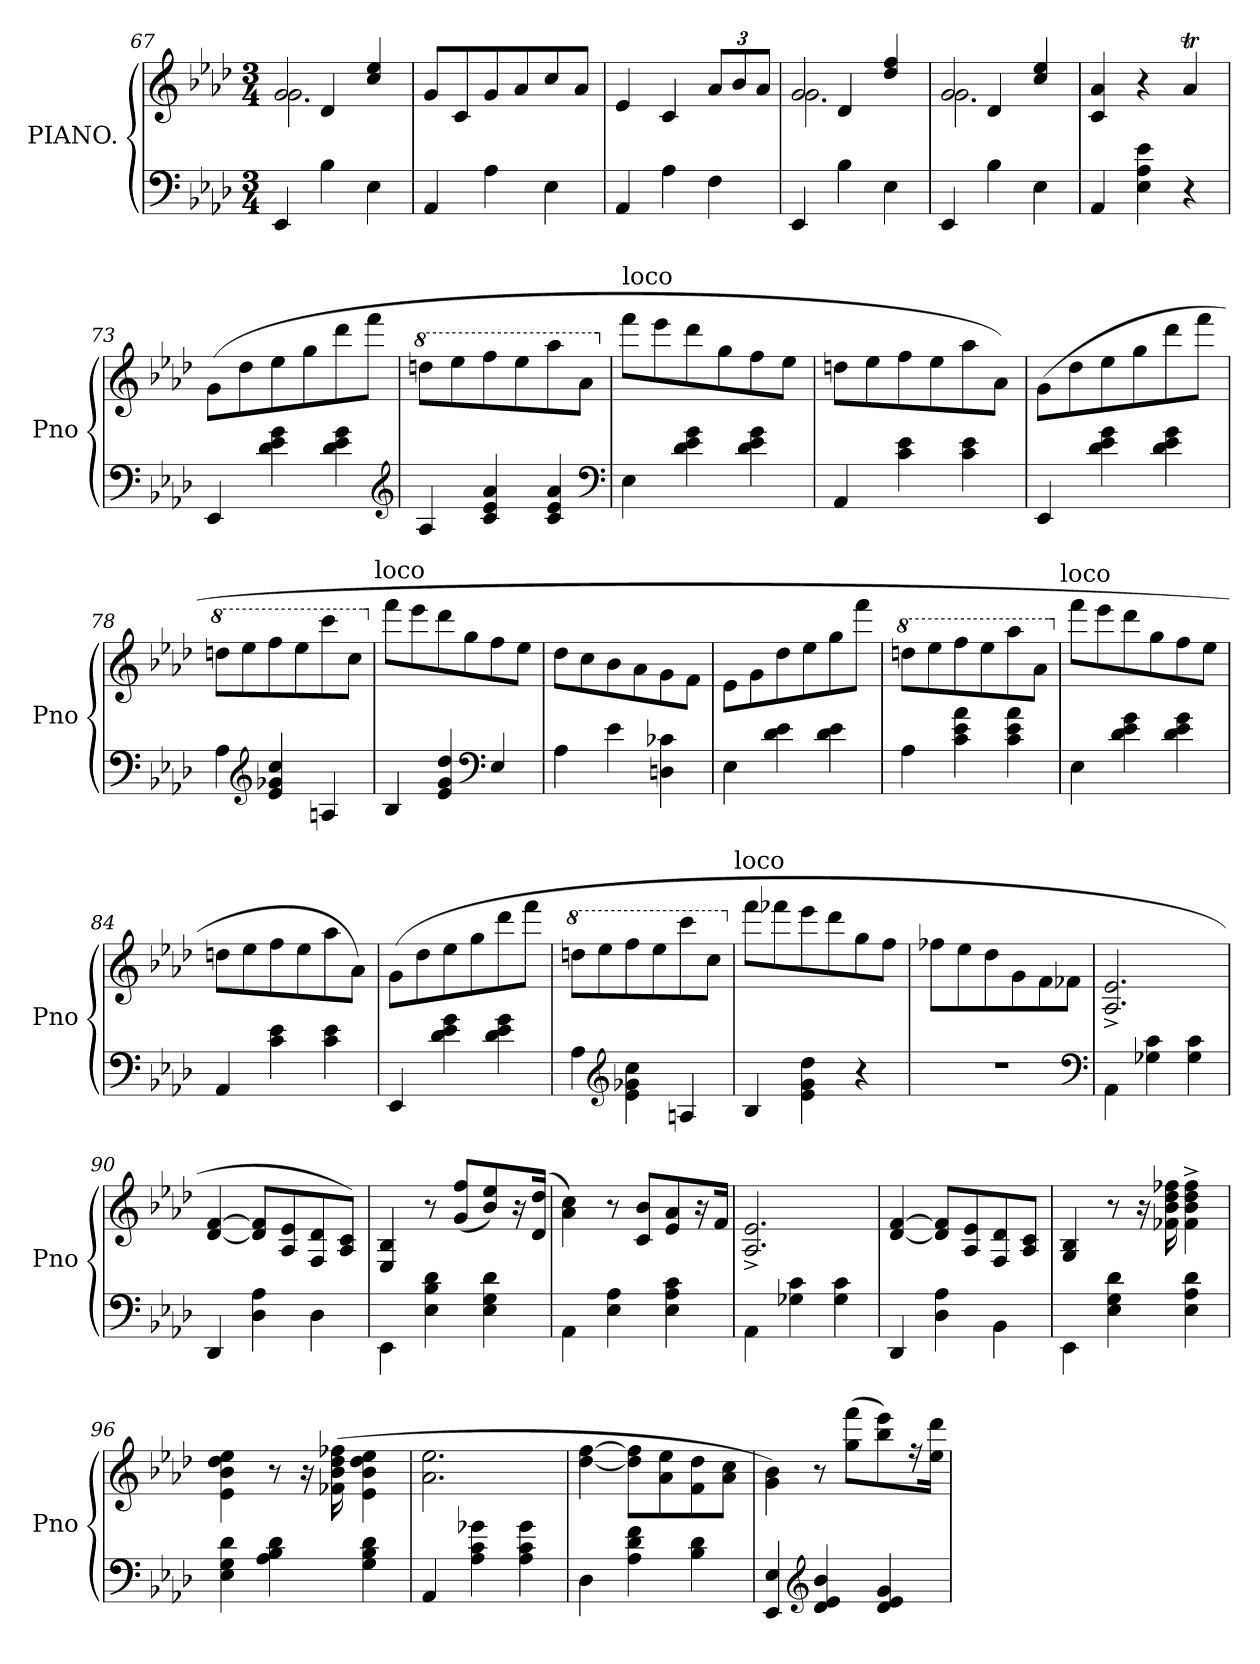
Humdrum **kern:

**kern	**kern
*part1	*part1
*staff2	*staff1
*I"PIANO.	*
*I'Pno	*
*clefF4	*clefG2
*k[b-e-a-d-]	*k[b-e-a-d-]
*A-:	*A-:
*M3/4	*M3/4
=67	=67
*	*^
*	*	*^
4EE-	2g	2.g	4rcyy
4B-	.	.	4d-/
4E-	4cc/ 4ee-/	.	4rAyy
*	*v	*v	*v
=68	=68
4AA-	8gL
.	8c
4A-	8g
.	8a-
4E-	8cc
.	8a-J
=69	=69
4AA-	4e-
4A-	4c
4F	12a-L
.	12b-
.	12a-J
=70	=70
*	*^
*	*	*^
4EE-	2g	2.g	4rAyy
4B-	.	.	4d-/
4E-	4dd-/ 4ff/	.	4rgyy
=71	=71	=71	=71
4EE-	2g	2.g	4rAyy
4B-	.	.	4d-/
4E-	4cc/ 4ee-/	.	4rFyy
*	*v	*v	*v
=72	=72
4AA-	4c 4a-
4E- 4A- 4e-	4r
4r	4a-T
=73	=73
4EE-	(>8gL
.	8dd-
4d- 4e- 4g	8ee-
.	8gg
4d- 4e- 4g	8ddd-
.	8fffJ
*clefG2	*
=74	=74
*	*8va
4A-	8dddnL
.	8eee-
4c 4e- 4a-	8fff
.	8eee-
4c 4e- 4a-	8aaa-
.	8aa-J
*clefF4	*
=75	=75
*	*X8va
!	!LO:TX:a:t=loco
4E-	8fffL
.	8eee-
4d- 4e- 4g	8ddd-
.	8gg
4d- 4e- 4g	8ff
.	8ee-J
=76	=76
4AA-	8ddnL
.	8ee-
4c 4e-	8ff
.	8ee-
4c 4e-	8aa-
.	8a-J)
=77	=77
4EE-	(8gL
.	8dd-
4d- 4e- 4g	8ee-
.	8gg
4d- 4e- 4g	8ddd-
.	8fffJ
=78	=78
*	*8va
4A-	8dddnL
.	8eee-
*clefG2	*
4e- 4g-X 4cc	8fff
.	8eee-
4An	8cccc
.	8cccJ
!	!LO:TX:a:t=loco
=79	=79
*	*X8va
4B-	8fffL
.	8eee-
4e- 4g 4dd-	8ddd-
.	8gg
*clefF4	*
4E-/	8ff
.	8ee-J
=80	=80
4A-	8dd-L
.	8cc
4e-	8b-\
.	8a-
4Dn 4c-X	8g
.	8fJ
=81	=81
4E-	8e-L
.	8g
4d- 4e-	8dd-
.	8ee-
4d- 4e-	8gg
.	8fffJ
=82	=82
*	*8va
4A-	8dddnL
.	8eee-
4c 4e- 4a-	8fff
.	8eee-
4c 4e- 4a-	8aaa-
.	8aa-J
!	!LO:TX:a:t=loco
=83	=83
*	*X8va
4E-	8fffL
.	8eee-
4d- 4e- 4g	8ddd-
.	8gg
4d- 4e- 4g	8ff
.	8ee-J
=84	=84
4AA-	8ddnL
.	8ee-
4c 4e-	8ff
.	8ee-
4c 4e-	8aa-
.	8a-J)
=85	=85
4EE-	(>8gL
.	8dd-
4d- 4e- 4g	8ee-
.	8gg
4d- 4e- 4g	8ddd-
.	8fffJ
=86	=86
*	*8va
4A-	8dddnL
.	8eee-
*clefG2	*
4e-\ 4g-X\ 4cc\	8fff
.	8eee-
4An	8cccc
.	8cccJ
!	!LO:TX:a:t=loco
=87	=87
*	*X8va
4B-	8fffL
.	8fff-X
4e-\ 4g\ 4dd-\	8eee-
.	8ddd-
4r	8gg
.	8ffJ
=88	=88
2.rdd	8ff-XL
.	8ee-
.	8dd-
.	8g
.	8f
.	8f-XJ
*clefF4	*
=89	=89
4AA-\	2.A-^</ 2.e-^</
4G-X\ 4c\	.
4G-\ 4c\	.
=90	=90
4DD-	[4d- [4f
4D- 4A-	8d-] 8f]L
.	8A-/ 8e-/
4D-\	8F/ 8d-/
.	8A-/ 8c/J)
=91	=91
4EE-\	4E-/ 4B-/
4E- 4B- 4d-	8r
.	(>8g 8ffL
4E- 4G 4d-	8b- 8ee-)
.	16r
.	(>16d- 16dd-Jk
=92	=92
4AA-\	4a- 4cc)
4E- 4A-	8r
.	8c 8b-L
4E- 4A- 4c	8e- 8a-
.	16r
.	16fJk
=93	=93
4AA-\	2.A-^</ 2.e-^</
4G-X\ 4c\	.
4G-\ 4c\	.
=94	=94
4DD-	[4d- [4f
4D- 4A-	8d-] 8f]L
.	8A-/ 8e-/
4BB-\	8F/ 8d-/
.	8A-/ 8c/J
=95	=95
4EE-\	4G/ 4B-/
4E- 4G 4d-	8r
.	16r
.	16f-X 16b- 16dd- 16ff-X
4E- 4A- 4d-	4f-^> 4b-^> 4dd-^> 4ff-^>
=96	=96
4E- 4G 4d-	4e-\ 4b-\ 4dd-\ 4ee-\
4A- 4B- 4d-	8r
.	16r
.	(>16f-X 16b- 16dd- 16ff-X
4G 4B- 4d-	4e-\ 4b-\ 4dd-\ 4ee-\
=97	=97
4AA-/	2.a- 2.ee-
4A- 4c 4g-X	.
4A- 4c 4g-	.
=98	=98
4D-	[4dd- [4ff
4A- 4d- 4f	8dd-] 8ff]L
.	8a- 8ee-
4B- 4d-	8f 8dd-
.	8a- 8ccJ
=99	=99
4EE- 4E-	4g\ 4b-\)
*clefG2	*
4d- 4e- 4b-	8r
.	(8gg 8fffL
4d- 4e- 4g	8bb- 8eee-)
.	16rff
.	16ee- 16ddd-Jk
=	=
*-	*-
